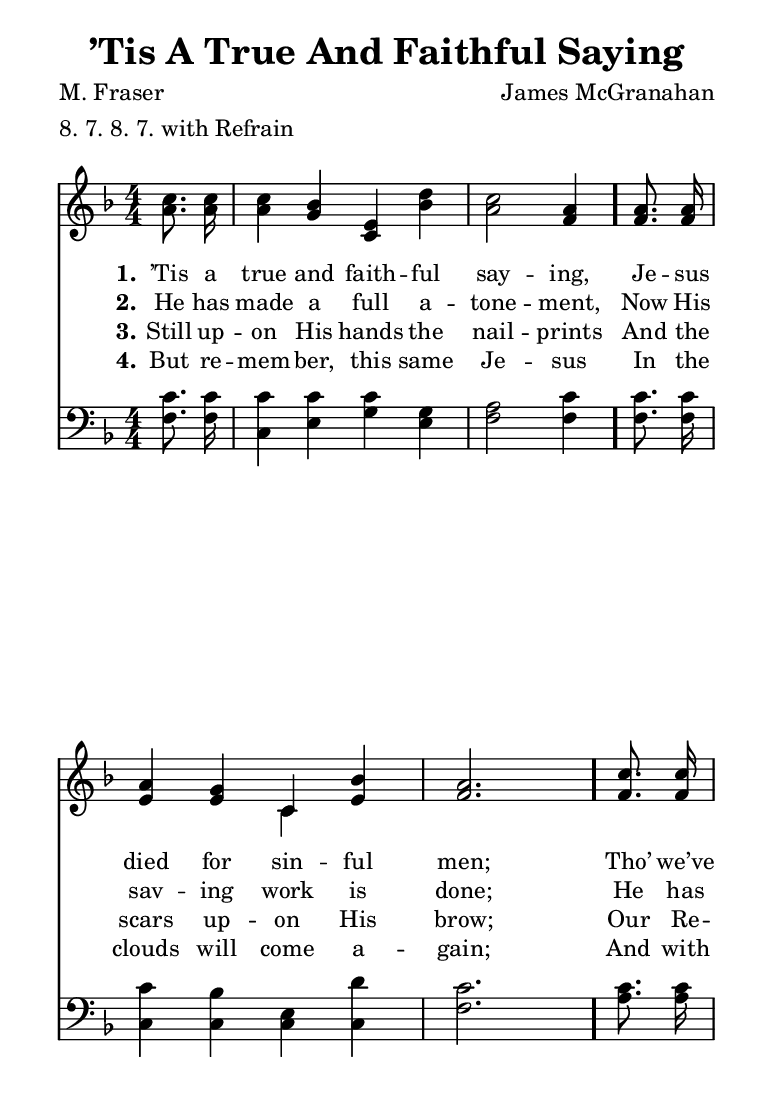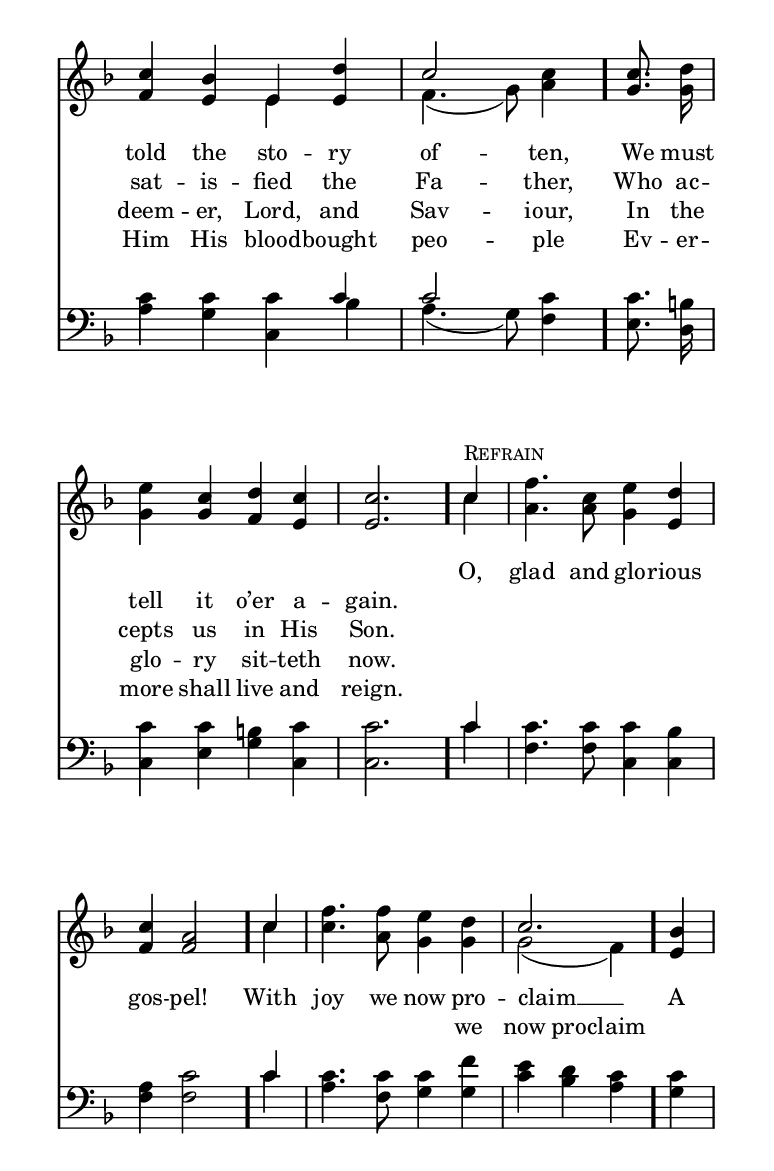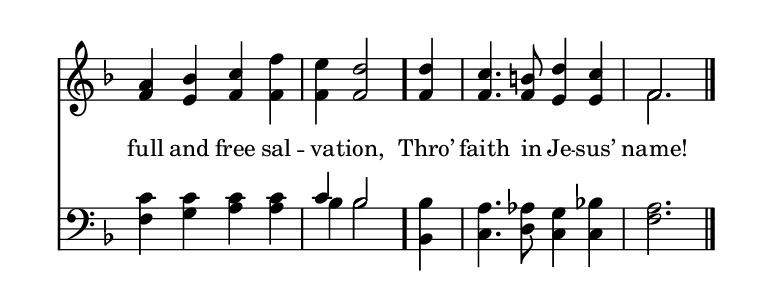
\include "common/global.ily"
\paper {
  \include "common/paper.ily"
  %ragged-bottom = ##t
  %ragged-last-bottom = ##t
  %systems-per-page = ##f
  %page-count = ##f
}

\header{
  hymnnumber = "129"
  title = "’Tis A True And Faithful Saying"
  tunename = ""
  meter = "8. 7. 8. 7. with Refrain"
  poet = "M. Fraser"
  composer = "James McGranahan"
  %copyright = ""
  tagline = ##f
}

% for fermata in MIDI
ta = { \tempo 4=80 }
tb = { \tempo 4=40 }

patternAA = { c8. c16 | c4 c4 c4 c4 | c2 c4 }
patternAB = { c8. c16 | c4 c4 c4 c4 | c2.   }
patternAC = { c8. c16 | c4 c4 c4 c4 | c4.( c8) c4 }

patternBA = { c4 | c4. c8 c4 c4 | c4 c2    }
patternBB = { c4 | c4. c8 c4 c4 | c2.      }
patternBC = { c4 | c4. c8 c4 c4 | c2( c4)  }
patternBD = { c4 | c4. c8 c4 c4 | c4 c4 c4 }

patternCA = { c4 | c4 c4 c4 c4 | c4 c2 }

global = {
  \include "common/overrides.ily"
  \override Staff.TimeSignature.style = #'numbered
  \time 4/4
  \override Score.MetronomeMark.transparent = ##t % hide all fermata changes too
  \ta
  \key f \major
  \partial 4
  \autoBeamOff
}

notesSoprano = {
\global
\relative c'' {

  \changePitch \patternAA { c c | c bes e, d' | c a }
  \changePitch \patternAB { a a | a g c, bes' | a }
  \changePitch \patternAA { c c | c bes e, d' | c c }
  \changePitch \patternAB { c d | e c d c | c }

  << s^\markup { \small \caps "Refrain" }
  \changePitch \patternBA { c | f c e d | c a } >>
  \changePitch \patternBB { c | f f e d | c }
  \changePitch \patternCA { bes | a bes c f | e d }
  \changePitch \patternBB { d | c b d c | f, }

  \bar "|."

}
}

notesAlto = {
\global
\relative e' {

  \changePitch \patternAA { a a | a g c, bes' | a f }
  \changePitch \patternAB { f f | e e c e | f }
  \changePitch \patternAC { f f | f e e e | f g a }
  \changePitch \patternAB { g g | g g f e | e }

  \changePitch \patternBA { c' | a a g e | f f }
  \changePitch \patternBC { c' | c a g g | g f }
  \changePitch \patternCA { e | f e f f | f f }
  \changePitch \patternBB { f | f f e e | f }

}
}

notesTenor = {
\global
\relative a {

  \changePitch \patternAA { c c | c c c g | a c }
  \changePitch \patternAB { c c | c bes e, d' | c }
  \changePitch \patternAA { c c | c c c c | c c }
  \changePitch \patternAB { c b | c c b c | c }

  \changePitch \patternBA { c | c c c bes | a c }
  \changePitch \patternBD { c | c c c f | e d c }
  \changePitch \patternCA { c | c c c c | c bes }
  \changePitch \patternBB { bes a aes g bes! | a }

}
}

notesBass = {
\global
\relative f {

  \changePitch \patternAA { f f | c e g e | f f }
  \changePitch \patternAB { f f | c c c c | f }
  \changePitch \patternAC { a a | a g c, bes' | a g f }
  \changePitch \patternAB { e d | c e g c, | c }

  \changePitch \patternBA { c' | f, f c c | f f }
  \changePitch \patternBD { c' a f g g | c bes a }
  \changePitch \patternCA { g | f g a a | bes bes }
  \changePitch \patternBB { bes, | c d c c | f }

}
}

Refrain = \lyricmode {

{ { \repeat unfold 30 { \skip 4 } } }
O, glad and glo -- rious gos -- pel! \bar "."
With joy we now pro -- claim __ \bar "."
A full and free sal -- va -- tion, \bar "."
Thro’ faith in Je -- sus’ name! \bar "."

}

wordsA = \lyricmode {
\set stanza = "1."

’Tis a true and faith -- ful say -- ing, \bar "."
Je -- sus died for sin -- ful men; \bar "."
Tho’ we’ve told the sto -- ry of -- ten, \bar "."
We must tell it o’er a -- gain. \bar "."

}

wordsB = \lyricmode {
\set stanza = "2."

He has made a full a -- tone -- ment,
Now His sav -- ing work is done;
He has sat -- is -- fied the Fa -- ther,
Who ac -- cepts us in His Son.

}

wordsC = \lyricmode {
\set stanza = "3."

Still up -- on His hands the nail -- prints
And the scars up -- on His brow;
Our Re -- deem -- er, Lord, and Sav -- iour,
In the glo -- ry sit -- teth now.

}

wordsD = \lyricmode {
\set stanza = "4."

But re -- mem -- ber, this same Je -- sus
In the clouds will come a -- gain;
And with Him His blood -- bought peo -- ple
Ev -- er -- more shall live and reign.

}

underWords = \lyricmode {

{ \repeat unfold 41 { \skip 4 } }
we now pro -- claim

}

\score {
  \context ChoirStaff <<
    \context Staff = upper <<
      \set Staff.autoBeaming = ##f
      \set ChoirStaff.systemStartDelimiter = #'SystemStartBar
      \set ChoirStaff.printPartCombineTexts = ##f
      \partcombine #'(2 . 9) \notesSoprano \notesAlto
      \context NullVoice = sopranos { \voiceOne << \notesSoprano >> }
      \context NullVoice = altos { \voiceTwo << \notesAlto >> }
      \context Lyrics = one   \lyricsto sopranos \wordsA
      \context Lyrics = two   \lyricsto sopranos \wordsB
      \context Lyrics = three \lyricsto sopranos \wordsC
      \context Lyrics = four  \lyricsto sopranos \wordsD
    >>
    \new Lyrics \with { alignBelowContext = upper } \lyricsto altos \Refrain
    \context Staff = men <<
      \clef bass
      \set ChoirStaff.printPartCombineTexts = ##f
      \partcombine #'(2 . 9) \notesTenor \notesBass
      \context NullVoice = tenors { \voiceOne << \notesTenor >> }
      \context NullVoice = basses { \voiceTwo << \notesBass >> }
    >>
    \context Lyrics = three \lyricsto tenors \underWords
  >>
  \layout {
    \include "common/layout.ily"
  }
  \midi{
    \include "common/midi.ily"
  }
}

\version "2.19.49"  % necessary for upgrading to future LilyPond versions.

% vi:set et ts=2 sw=2 ai nocindent syntax=lilypond:
